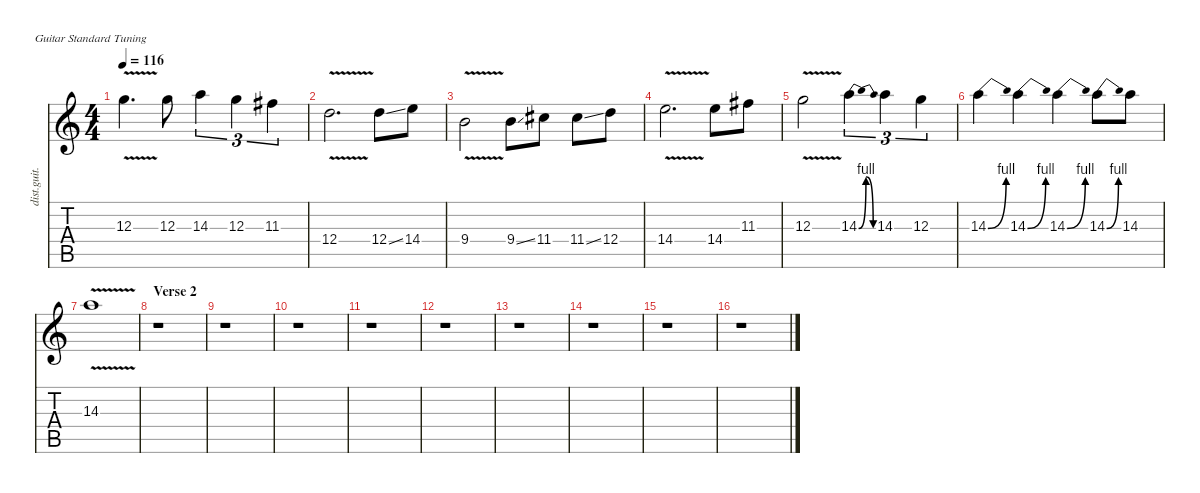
\defaultSystemsLayout 4
\hideDynamics
\bracketExtendMode nobrackets
\track ("Gtr. 2, Gtr.5" "dist.guit.") {instrument distortionguitar}
\staff {score tabs}
\tuning (E4 B3 G3 D3 A2 E2)
\ts (4 4)
\tempo 116
\clef g2
\ks c
12.3{v}.4{d dy f} 12.3.8 14.3.4{tu (3 2)} 12.3.4{tu (3 2)} 11.3{acc #}.4{tu (3 2)} |
12.4{v}.2{d} 12.4{ss}.8 14.4.8 |
9.4{v}.2 9.4{ss}.8 11.4{acc #}.8 11.4{ss acc #}.8 12.4.8 |
14.4{v}.2{d} 14.4.8 11.3{acc #}.8 |
12.3{v}.2 14.3{be (bendrelease 0 0 15 4 30 4 45 0)}.4{tu (3 2)} 14.3.4{tu (3 2)} 12.3.4{tu (3 2)} |
14.3{be (bend 0 0 30 4)}.4 14.3{be (bend 0 0 30 4)}.4 14.3{be (bend 0 0 30 4)}.4 14.3{be (bend 0 0 30 4)}.8 14.3.8 |
14.3{v}.1 |
\section ("" "Verse 2")
r.1 |
r.1 |
r.1 |
r.1 |
r.1 |
r.1 |
r.1 |
r.1 |
r.1
